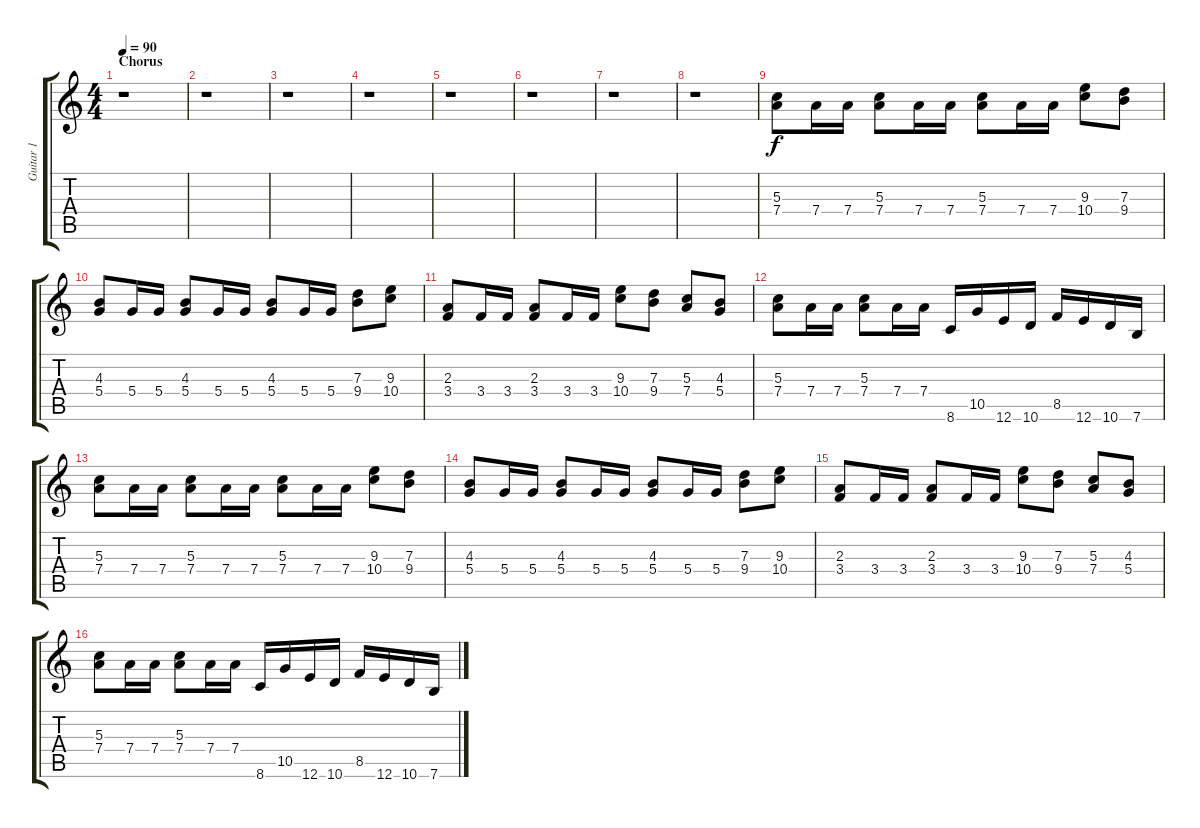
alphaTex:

\track ("Guitar 1" "Guitar 1") {instrument distortionguitar}
\staff {score tabs}
\tuning (E4 B3 G3 D3 A2 E2) {hide}
\ts (4 4)
\section ("" "Chorus")
\tempo 90
\clef g2
\ks c
r.1{dy f} |
r.1 |
r.1 |
r.1 |
r.1 |
r.1 |
r.1 |
r.1 |
(5.3 7.4).8{instrument distortionguitar} 7.4.16 7.4.16 (5.3 7.4).8 7.4.16 7.4.16 (5.3 7.4).8 7.4.16 7.4.16 (9.3 10.4).8 (7.3 9.4).8 |
(4.3 5.4).8 5.4.16 5.4.16 (4.3 5.4).8 5.4.16 5.4.16 (4.3 5.4).8 5.4.16 5.4.16 (7.3 9.4).8 (9.3 10.4).8 |
(2.3 3.4).8 3.4.16 3.4.16 (2.3 3.4).8 3.4.16 3.4.16 (9.3 10.4).8 (7.3 9.4).8 (5.3 7.4).8 (4.3 5.4).8 |
(5.3 7.4).8 7.4.16 7.4.16 (5.3 7.4).8 7.4.16 7.4.16 8.6.16 10.5.16 12.6.16 10.6.16 8.5.16 12.6.16 10.6.16 7.6.16 |
(5.3 7.4).8 7.4.16 7.4.16 (5.3 7.4).8 7.4.16 7.4.16 (5.3 7.4).8 7.4.16 7.4.16 (9.3 10.4).8 (7.3 9.4).8 |
(4.3 5.4).8 5.4.16 5.4.16 (4.3 5.4).8 5.4.16 5.4.16 (4.3 5.4).8 5.4.16 5.4.16 (7.3 9.4).8 (9.3 10.4).8 |
(2.3 3.4).8 3.4.16 3.4.16 (2.3 3.4).8 3.4.16 3.4.16 (9.3 10.4).8 (7.3 9.4).8 (5.3 7.4).8 (4.3 5.4).8 |
(5.3 7.4).8 7.4.16 7.4.16 (5.3 7.4).8 7.4.16 7.4.16 8.6.16 10.5.16 12.6.16 10.6.16 8.5.16 12.6.16 10.6.16 7.6.16
